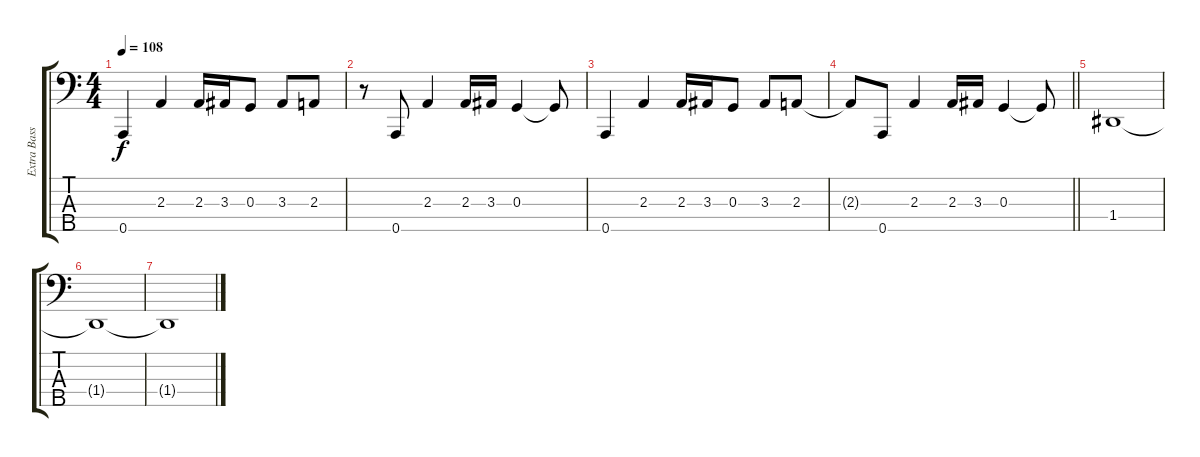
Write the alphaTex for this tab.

\track ("Extra Bass" "Extra Bass") {instrument electricbassfinger}
\staff {score tabs}
\tuning (F2 C2 G1 D1 A0) {hide}
\ts (4 4)
\tempo 108
\clef f4
\ks c
0.5.4{dy f} 2.3.4 2.3.16 3.3.16 0.3.8 3.3.8 2.3.8 |
r.8 0.5.8 2.3.4 2.3.16 3.3.16 0.3.4 0.3{t}.8 |
0.5.4 2.3.4 2.3.16 3.3.16 0.3.8 3.3.8 2.3.8 |
\barLineRight lightlight
2.3{t}.8 0.5.8 2.3.4 2.3.16 3.3.16 0.3.4 0.3{t}.8 |
\section ("" "")
1.4.1{instrument electricbassfinger} |
1.4{t}.1 |
1.4{t}.1
